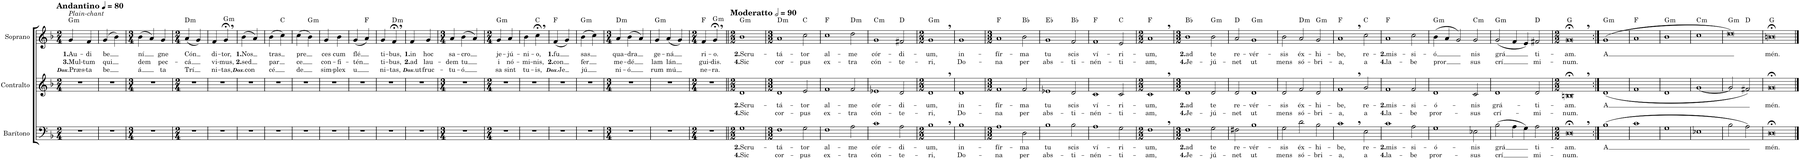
**kern	**text	**text	**kern	**text	**text	**kern	**text	**text	**text	**harte
*part3	*part3	*part3	*part2	*part2	*part2	*part1	*part1	*part1	*part1	*part1
*staff3	*staff3	*staff3	*staff2	*staff2	*staff2	*staff1	*staff1	*staff1	*staff1	*
*I"Barítono	*	*	*I"Contralto	*	*	*I"Soprano	*	*	*	*
*I'Bar.	*	*	*I'C.	*	*	*I'S.	*	*	*	*
*clefF4	*	*	*clefG2	*	*	*clefG2	*	*	*	*
*k[b-]	*	*	*k[b-]	*	*	*k[b-]	*	*	*	*
*M2/4	*	*	*M2/4	*	*	*M2/4	*	*	*	*
*MM80	*	*	*MM80	*	*	*MM80	*	*	*	*
=1	=1	=1	=1	=1	=1	=1	=1	=1	=1	=1
!	!	!	!	!	!	!LO:TX:a:i:t=Plain-chant	!	!	!	!
!	!	!	!	!	!	!LO:TX:a:B:t=Andantino	!	!	!	!
!	!	!	!	!	!	!	!LO:LY:b	!LO:LY:b	!LO:LY:b	!LO:H:kt=m
2r	.	.	2r	.	.	4g/	1. Au	3. Mul	Dox. Præs	G:min
!	!	!	!	!	!	!	!LO:LY:b	!LO:LY:b	!LO:LY:b	!
.	.	.	.	.	.	4f/	-di	-tum	-ta	.
=2	=2	=2	=2	=2	=2	=2	=2	=2	=2	=2
!	!	!	!	!	!	!	!LO:LY:b	!LO:LY:b	!LO:LY:b	!
2r	.	.	2r	.	.	(4g/	be	qui	be	.
.	.	.	.	.	.	4b-\)	.	.	.	.
=3	=3	=3	=3	=3	=3	=3	=3	=3	=3	=3
*M3/4	*	*	*M3/4	*	*	*M3/4	*	*	*	*
!	!	!	!	!	!	!	!LO:LY:b	!LO:LY:b	!LO:LY:b	!
2.r	.	.	2.r	.	.	(4b-\	ní	dem	á	.
.	.	.	.	.	.	4a/)	.	.	.	.
!	!	!	!	!	!	!	!LO:LY:b	!LO:LY:b	!LO:LY:b	!
.	.	.	.	.	.	4g/	gne	pec-	ta	.
=4	=4	=4	=4	=4	=4	=4	=4	=4	=4	=4
*M2/4	*	*	*M2/4	*	*	*M2/4	*	*	*	*
!	!	!	!	!	!	!	!LO:LY:b	!LO:LY:b	!LO:LY:b	!LO:H:kt=m
2r	.	.	2r	.	.	(4a/	Cón	-cá	Trí	D:min
.	.	.	.	.	.	4g/)	.	.	.	.
=5	=5	=5	=5	=5	=5	=5	=5	=5	=5	=5
!	!	!	!	!	!	!	!LO:LY:b	!LO:LY:b	!LO:LY:b	!
2r	.	.	2r	.	.	4f/	di-	vi-	ni-	.
!	!	!	!	!	!	!	!LO:LY:b	!LO:LY:b	!LO:LY:b	!LO:H:kt=m
.	.	.	.	.	.	4g;<,/	-tor,	-mus,	-tas,	G:min
=6	=6	=6	=6	=6	=6	=6	=6	=6	=6	=6
!	!	!	!	!	!	!	!LO:LY:b	!LO:LY:b	!LO:LY:b	!
2r	.	.	2r	.	.	(4b-\	1. Nos	2. sed	Dox. con	.
.	.	.	.	.	.	4a/)	.	.	.	.
=7	=7	=7	=7	=7	=7	=7	=7	=7	=7	=7
!	!	!	!	!	!	!	!LO:LY:b	!LO:LY:b	!LO:LY:b	!
2r	.	.	2r	.	.	(4b-\	tras	par	cé	.
.	.	.	.	.	.	4cc\)	.	.	.	C:maj
=8	=8	=8	=8	=8	=8	=8	=8	=8	=8	=8
!	!	!	!	!	!	!	!LO:LY:b	!LO:LY:b	!LO:LY:b	!
2r	.	.	2r	.	.	(4cc\	pre	ce	de	.
!	!	!	!	!	!	!	!	!	!	!LO:H:kt=m
.	.	.	.	.	.	4b-\)	.	.	.	G:min
=9	=9	=9	=9	=9	=9	=9	=9	=9	=9	=9
!	!	!	!	!	!	!	!LO:LY:b	!LO:LY:b	!LO:LY:b	!
2r	.	.	2r	.	.	4g/	ces	con-	sim-	.
!	!	!	!	!	!	!	!LO:LY:b	!LO:LY:b	!LO:LY:b	!
.	.	.	.	.	.	4b-\	cum	-fi-	-plex	.
=10	=10	=10	=10	=10	=10	=10	=10	=10	=10	=10
!	!	!	!	!	!	!	!LO:LY:b	!LO:LY:b	!LO:LY:b	!
2r	.	.	2r	.	.	(4g/	flé	-tén	u	.
.	.	.	.	.	.	4a/)	.	.	.	F:maj
=11	=11	=11	=11	=11	=11	=11	=11	=11	=11	=11
!	!	!	!	!	!	!	!LO:LY:b	!LO:LY:b	!LO:LY:b	!
2r	.	.	2r	.	.	4g/	ti-	ti-	ni-	.
!	!	!	!	!	!	!	!LO:LY:b	!LO:LY:b	!LO:LY:b	!LO:H:kt=m
.	.	.	.	.	.	4f;<,/	-bus,	-bus,	-tas,	D:min
=12	=12	=12	=12	=12	=12	=12	=12	=12	=12	=12
!	!	!	!	!	!	!	!LO:LY:b	!LO:LY:b	!LO:LY:b	!
2r	.	.	2r	.	.	4f/	1. in	2. ad	Dox. ut	.
!	!	!	!	!	!	!	!LO:LY:b	!LO:LY:b	!LO:LY:b	!
.	.	.	.	.	.	4g/	hoc	lau-	fruc-	.
=13	=13	=13	=13	=13	=13	=13	=13	=13	=13	=13
*M3/4	*	*	*M3/4	*	*	*M3/4	*	*	*	*
!	!	!	!	!	!	!	!LO:LY:b	!LO:LY:b	!LO:LY:b	!
2.r	.	.	2.r	.	.	4a/	sa-	-dem	-tu-	.
!	!	!	!	!	!	!	!LO:LY:b	!LO:LY:b	!LO:LY:b	!
.	.	.	.	.	.	(4b-\	-cro	tu	-ó	.
.	.	.	.	.	.	4a/)	.	.	.	.
=14	=14	=14	=14	=14	=14	=14	=14	=14	=14	=14
*M2/4	*	*	*M2/4	*	*	*M2/4	*	*	*	*
!	!	!	!	!	!	!	!LO:LY:b	!LO:LY:b	!LO:LY:b	!LO:H:kt=m
2r	.	.	2r	.	.	4g/	je-	i	sa	G:min
!	!	!	!	!	!	!	!LO:LY:b	!LO:LY:b	!LO:LY:b	!
.	.	.	.	.	.	4a/	-jú-	nó-	sint	.
=15	=15	=15	=15	=15	=15	=15	=15	=15	=15	=15
!	!	!	!	!	!	!	!LO:LY:b	!LO:LY:b	!LO:LY:b	!
2r	.	.	2r	.	.	4b-\	-ni-	-mi-	tu-	.
!	!	!	!	!	!	!	!LO:LY:b	!LO:LY:b	!LO:LY:b	!
.	.	.	.	.	.	4cc;<,\	-o,	-nis,	-is,	C:maj
=16	=16	=16	=16	=16	=16	=16	=16	=16	=16	=16
!	!	!	!	!	!	!	!LO:LY:b	!LO:LY:b	!LO:LY:b	!
2r	.	.	2r	.	.	(4f/	1. fu	2. con	Dox. Je	F:maj
.	.	.	.	.	.	4g/)	.	.	.	.
=17	=17	=17	=17	=17	=17	=17	=17	=17	=17	=17
!	!	!	!	!	!	!	!LO:LY:b	!LO:LY:b	!LO:LY:b	!LO:H:kt=m
2r	.	.	2r	.	.	(4b-\	sas	fer	jú	G:min
.	.	.	.	.	.	4cc\)	.	.	.	.
=18	=18	=18	=18	=18	=18	=18	=18	=18	=18	=18
*M3/4	*	*	*M3/4	*	*	*M3/4	*	*	*	*
!	!	!	!	!	!	!	!LO:LY:b	!LO:LY:b	!LO:LY:b	!LO:H:kt=m
2.r	.	.	2.r	.	.	4a/	qua-	me-	ni-	D:min
!	!	!	!	!	!	!	!LO:LY:b	!LO:LY:b	!LO:LY:b	!
.	.	.	.	.	.	(4b-\	-dra	-dé	-ó	.
.	.	.	.	.	.	4a/)	.	.	.	.
=19	=19	=19	=19	=19	=19	=19	=19	=19	=19	=19
!	!	!	!	!	!	!	!LO:LY:b	!LO:LY:b	!LO:LY:b	!LO:H:kt=m
2.r	.	.	2.r	.	.	4g/	ge-	lam	rum	G:min
!	!	!	!	!	!	!	!LO:LY:b	!LO:LY:b	!LO:LY:b	!
.	.	.	.	.	.	(4a/	-ná	lán	mú	.
.	.	.	.	.	.	4g/)	.	.	.	.
=20	=20	=20	=20	=20	=20	=20	=20	=20	=20	=20
*M2/4	*	*	*M2/4	*	*	*M2/4	*	*	*	*
!	!	!	!	!	!	!	!LO:LY:b	!LO:LY:b	!LO:LY:b	!
2r	.	.	2r	.	.	4f/	ri-	gui-	ne-	F:maj
!	!	!	!	!	!	!	!LO:LY:b	!LO:LY:b	!LO:LY:b	!LO:H:kt=m
.	.	.	.	.	.	4g;<,/	-o.	-dis.	-ra.	G:min
=21||	=21||	=21||	=21||	=21||	=21||	=21||	=21||	=21||	=21||	=21||
*M2/2	*	*	*M2/2	*	*	*M2/2	*	*	*	*
*	*	*	*	*	*	*MM180	*	*	*	*
!	!	!	!	!	!	!LO:TX:a:B:t=Moderatto	!	!	!	!
!	!LO:LY:b	!LO:LY:b	!	!LO:LY:b	!LO:LY:b	!	!LO:LY:b	!LO:LY:b	!	!LO:H:kt=m
1G	2. Scru	4. Sic	1d	2. Scru	4. Sic	1b-	2. Scru	4. Sic	.	G:min
=22	=22	=22	=22	=22	=22	=22	=22	=22	=22	=22
*M3/2	*	*	*M3/2	*	*	*M3/2	*	*	*	*
!	!LO:LY:b	!LO:LY:b	!	!LO:LY:b	!LO:LY:b	!	!LO:LY:b	!LO:LY:b	!	!LO:H:kt=m
1F	-tá-	cor-	1d	-tá-	cor-	1a	-tá-	cor-	.	D:min
!	!LO:LY:b	!LO:LY:b	!	!LO:LY:b	!LO:LY:b	!	!LO:LY:b	!LO:LY:b	!	!
2G\	-tor	-pus	2e/	-tor	-pus	2cc\	-tor	-pus	.	C:maj
=23	=23	=23	=23	=23	=23	=23	=23	=23	=23	=23
!	!LO:LY:b	!LO:LY:b	!	!LO:LY:b	!LO:LY:b	!	!LO:LY:b	!LO:LY:b	!	!
1F	al-	ex-	1f	al-	ex-	1cc	al-	ex-	.	F:maj
!	!LO:LY:b	!LO:LY:b	!	!LO:LY:b	!LO:LY:b	!	!LO:LY:b	!LO:LY:b	!	!LO:H:kt=m
2A\	-me	-tra	2f/	-me	-tra	2dd\	-me	-tra	.	D:min
=24	=24	=24	=24	=24	=24	=24	=24	=24	=24	=24
!	!LO:LY:b	!LO:LY:b	!	!LO:LY:b	!LO:LY:b	!	!LO:LY:b	!LO:LY:b	!	!LO:H:kt=m
1c	cór-	cón-	1e-X	cór-	cón-	1g	cór-	cón-	.	C:min
!	!LO:LY:b	!LO:LY:b	!	!LO:LY:b	!LO:LY:b	!	!LO:LY:b	!LO:LY:b	!	!
2A\	-di-	-te-	2d/	-di-	-te-	2f#X/	-di-	-te-	.	D:maj
=25	=25	=25	=25	=25	=25	=25	=25	=25	=25	=25
*M2/2	*	*	*M2/2	*	*	*M2/2	*	*	*	*
!	!LO:LY:b	!LO:LY:b	!	!LO:LY:b	!LO:LY:b	!	!LO:LY:b	!LO:LY:b	!	!LO:H:kt=m
1B-,	-um,	-ri,	1d,	-um,	-ri,	1g,	-um,	-ri,	.	G:min
=26	=26	=26	=26	=26	=26	=26	=26	=26	=26	=26
!	!LO:LY:b	!LO:LY:b	!	!LO:LY:b	!LO:LY:b	!	!LO:LY:b	!LO:LY:b	!	!
1B-	in-	Do-	1d	in-	Do-	1g	in-	Do-	.	.
=27	=27	=27	=27	=27	=27	=27	=27	=27	=27	=27
*M3/2	*	*	*M3/2	*	*	*M3/2	*	*	*	*
!	!LO:LY:b	!LO:LY:b	!	!LO:LY:b	!LO:LY:b	!	!LO:LY:b	!LO:LY:b	!	!
1A	-fír-	-na	1f	-fír-	-na	1a	-fír-	-na	.	F:maj
!	!LO:LY:b	!LO:LY:b	!	!LO:LY:b	!LO:LY:b	!	!LO:LY:b	!LO:LY:b	!	!
2D\	-ma	per	2f/	-ma	per	2b-\	-ma	per	.	Bb:maj
=28	=28	=28	=28	=28	=28	=28	=28	=28	=28	=28
!	!LO:LY:b	!LO:LY:b	!	!LO:LY:b	!LO:LY:b	!	!LO:LY:b	!LO:LY:b	!	!
1B-	tu	abs-	1e-X	tu	abs-	1g	tu	abs-	.	Eb:maj
!	!LO:LY:b	!LO:LY:b	!	!LO:LY:b	!LO:LY:b	!	!LO:LY:b	!LO:LY:b	!	!
2B-\	scis	-ti-	2d/	scis	-ti-	2f/	scis	-ti-	.	Bb:maj
=29	=29	=29	=29	=29	=29	=29	=29	=29	=29	=29
!	!LO:LY:b	!LO:LY:b	!	!LO:LY:b	!LO:LY:b	!	!LO:LY:b	!LO:LY:b	!	!
1A	ví-	-nén-	1c	ví-	-nén-	1f	ví-	-nén-	.	F:maj
!	!LO:LY:b	!LO:LY:b	!	!LO:LY:b	!LO:LY:b	!	!LO:LY:b	!LO:LY:b	!	!
2G\	-ri-	-ti-	2c/	-ri-	-ti-	2e/	-ri-	-ti-	.	C:maj
=30	=30	=30	=30	=30	=30	=30	=30	=30	=30	=30
*M2/2	*	*	*M2/2	*	*	*M2/2	*	*	*	*
!	!LO:LY:b	!LO:LY:b	!	!LO:LY:b	!LO:LY:b	!	!LO:LY:b	!LO:LY:b	!	!
1F,	-um,	-am,	1c,	-um,	-am,	1a,	-um,	-am,	.	F:maj
=31	=31	=31	=31	=31	=31	=31	=31	=31	=31	=31
*M3/2	*	*	*M3/2	*	*	*M3/2	*	*	*	*
!	!LO:LY:b	!LO:LY:b	!	!LO:LY:b	!LO:LY:b	!	!LO:LY:b	!LO:LY:b	!	!
1F	2. ad	4. Je	1d	2. ad	4. Je	1b-	2. ad	4. Je	.	Bb:maj
!	!LO:LY:b	!LO:LY:b	!	!LO:LY:b	!LO:LY:b	!	!LO:LY:b	!LO:LY:b	!	!LO:H:kt=m
2G\	te	-jú-	2d/	te	-jú-	2b-\	te	-jú-	.	G:min
=32	=32	=32	=32	=32	=32	=32	=32	=32	=32	=32
!	!LO:LY:b	!LO:LY:b	!	!LO:LY:b	!LO:LY:b	!	!LO:LY:b	!LO:LY:b	!	!
2F#X\	re-	-net	2d/	re-	-net	2a/	re-	-net	.	D:maj
!	!LO:LY:b	!LO:LY:b	!	!LO:LY:b	!LO:LY:b	!	!LO:LY:b	!LO:LY:b	!	!LO:H:kt=m
1B-	-vér-	ut	1d	-vér-	ut	1g	-vér-	ut	.	G:min
=33	=33	=33	=33	=33	=33	=33	=33	=33	=33	=33
!	!LO:LY:b	!LO:LY:b	!	!LO:LY:b	!LO:LY:b	!	!LO:LY:b	!LO:LY:b	!	!
2G\	-sis	mens	2d/	-sis	mens	2b-\	-sis	mens	.	.
!	!LO:LY:b	!LO:LY:b	!	!LO:LY:b	!LO:LY:b	!	!LO:LY:b	!LO:LY:b	!	!LO:H:kt=m
2d\	éx-	só-	2f/	éx-	só-	2a/	éx-	só-	.	D:min
!	!LO:LY:b	!LO:LY:b	!	!LO:LY:b	!LO:LY:b	!	!LO:LY:b	!LO:LY:b	!	!LO:H:kt=m
2B-\	-hi-	-bri-	2d/	-hi-	-bri-	2g/	-hi-	-bri-	.	G:min
=34	=34	=34	=34	=34	=34	=34	=34	=34	=34	=34
!	!LO:LY:b	!LO:LY:b	!	!LO:LY:b	!LO:LY:b	!	!LO:LY:b	!LO:LY:b	!	!
1c,	-be,	-a,	1f,	-be,	-a,	1a,	-be,	-a,	.	F:maj
!	!LO:LY:b	!LO:LY:b	!	!LO:LY:b	!LO:LY:b	!	!LO:LY:b	!LO:LY:b	!	!
2E\	re-	a	2g/	re-	a	2cc\	re-	a	.	C:maj
=35	=35	=35	=35	=35	=35	=35	=35	=35	=35	=35
!	!LO:LY:b	!LO:LY:b	!	!LO:LY:b	!LO:LY:b	!	!LO:LY:b	!LO:LY:b	!	!
1c	-2. mis	4. la	1f	-2. mis	4. la	1a	-2. mis	4. la	.	F:maj
!	!LO:LY:b	!LO:LY:b	!	!LO:LY:b	!LO:LY:b	!	!LO:LY:b	!LO:LY:b	!	!
2A\	-si-	-be	2f/	-si-	-be	2cc\	-si-	-be	.	.
=36	=36	=36	=36	=36	=36	=36	=36	=36	=36	=36
!	!LO:LY:b	!LO:LY:b	!	!LO:LY:b	!LO:LY:b	!	!LO:LY:b	!LO:LY:b	!	!LO:H:kt=m
1G	-ó-	pror-	1d	-ó-	pror-	(4b-\	-ó	pror	.	G:min
.	.	.	.	.	.	4a/	.	.	.	.
.	.	.	.	.	.	2g/)	.	.	.	.
!	!LO:LY:b	!LO:LY:b	!	!LO:LY:b	!LO:LY:b	!	!LO:LY:b	!LO:LY:b	!	!LO:H:kt=m
2E-X\	-nis	-sus	2c/	-nis	-sus	2g/	nis	sus	.	C:min
=37	=37	=37	=37	=37	=37	=37	=37	=37	=37	=37
!	!LO:LY:b	!LO:LY:b	!	!LO:LY:b	!LO:LY:b	!	!LO:LY:b	!LO:LY:b	!	!LO:H:kt=m
(2B-\	grá	crí	1d	grá-	crí-	(2g/	grá	crí	.	G:min
4A\	.	.	.	.	.	4f/	.	.	.	.
4G\)	.	.	.	.	.	4e/)	.	.	.	.
!	!LO:LY:b	!LO:LY:b	!	!LO:LY:b	!LO:LY:b	!	!LO:LY:b	!LO:LY:b	!	!
2A\	ti-	mi-	2d/	-ti-	-mi-	2f#X/	ti-	mi-	.	D:maj
=38	=38	=38	=38	=38	=38	=38	=38	=38	=38	=38
*M2/2	*	*	*M2/2	*	*	*M2/2	*	*	*	*
!	!LO:LY:b	!LO:LY:b	!	!LO:LY:b	!LO:LY:b	!	!LO:LY:b	!LO:LY:b	!	!
1D;<,	-am.	-num.	1Bn;<,	-am.	-num.	1g;<,	-am.	-num.	.	G:maj
=39:|!	=39:|!	=39:|!	=39:|!	=39:|!	=39:|!	=39:|!	=39:|!	=39:|!	=39:|!	=39:|!
!	!LO:LY:b	!	!	!LO:LY:b	!	!	!LO:LY:b	!	!	!LO:H:kt=m
(1B-	A	.	(1d	A	.	(1g	A	.	.	G:min
=40	=40	=40	=40	=40	=40	=40	=40	=40	=40	=40
1c	.	.	1f	.	.	1a	.	.	.	F:maj
=41	=41	=41	=41	=41	=41	=41	=41	=41	=41	=41
!	!	!	!	!	!	!	!	!	!	!LO:H:kt=m
1G	.	.	1d	.	.	1b-	.	.	.	G:min
=42	=42	=42	=42	=42	=42	=42	=42	=42	=42	=42
!	!	!	!	!	!	!	!	!	!	!LO:H:kt=m
1E-X	.	.	[1g	.	.	1cc	.	.	.	C:min
=43	=43	=43	=43	=43	=43	=43	=43	=43	=43	=43
!	!	!	!	!	!	!	!	!	!	!LO:H:kt=m
*	*	*	*	*	*	*^	*	*	*	*
2B-\	.	.	2g/]	.	.	1dd)	2ryy	.	.	.	G:min
2A\)	.	.	2f#X/)	.	.	.	2ryy	.	.	.	D:maj
=44	=44	=44	=44	=44	=44	=44	=44	=44	=44	=44	=44
!	!LO:LY:b	!	!	!LO:LY:b	!	!	!	!LO:LY:b	!	!	!
*	*	*	*	*	*	*v	*v	*	*	*	*
1D;<	mén.	.	1g;<	mén.	.	1bn;<	mén.	.	.	G:maj
==	==	==	==	==	==	==	==	==	==	==
*-	*-	*-	*-	*-	*-	*-	*-	*-	*-	*-
